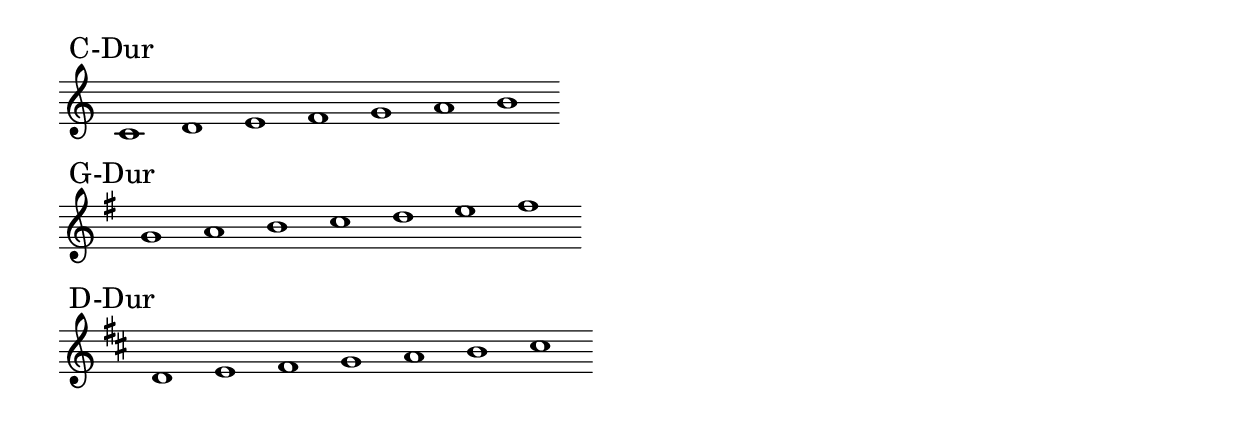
Tonleiter = \relative c' { c1 d e f g a b }

\score
{
\new Staff {
\override Staff.BarLine.stencil = ##f
\override Score.BarNumber.stencil = ##f
\override Staff.TimeSignature.stencil = ##f
\override Score.RehearsalMark.X-offset = #1
\set Staff.explicitKeySignatureVisibility = #end-of-line-invisible
\override Staff.KeyCancellation.break-visibility = #center-visible
\mark "C-Dur"
\Tonleiter \break
\key g \major
\mark "G-Dur"
\transpose c g \Tonleiter
\break
\mark "D-Dur"
\key d \major
\transpose c d \Tonleiter
}
\layout {
  indent = #0
  ragged-last-bottom = ##t
  ragged-right= ##t
  ragged-last = ##t
ragged-bottom = ##t
}

}
